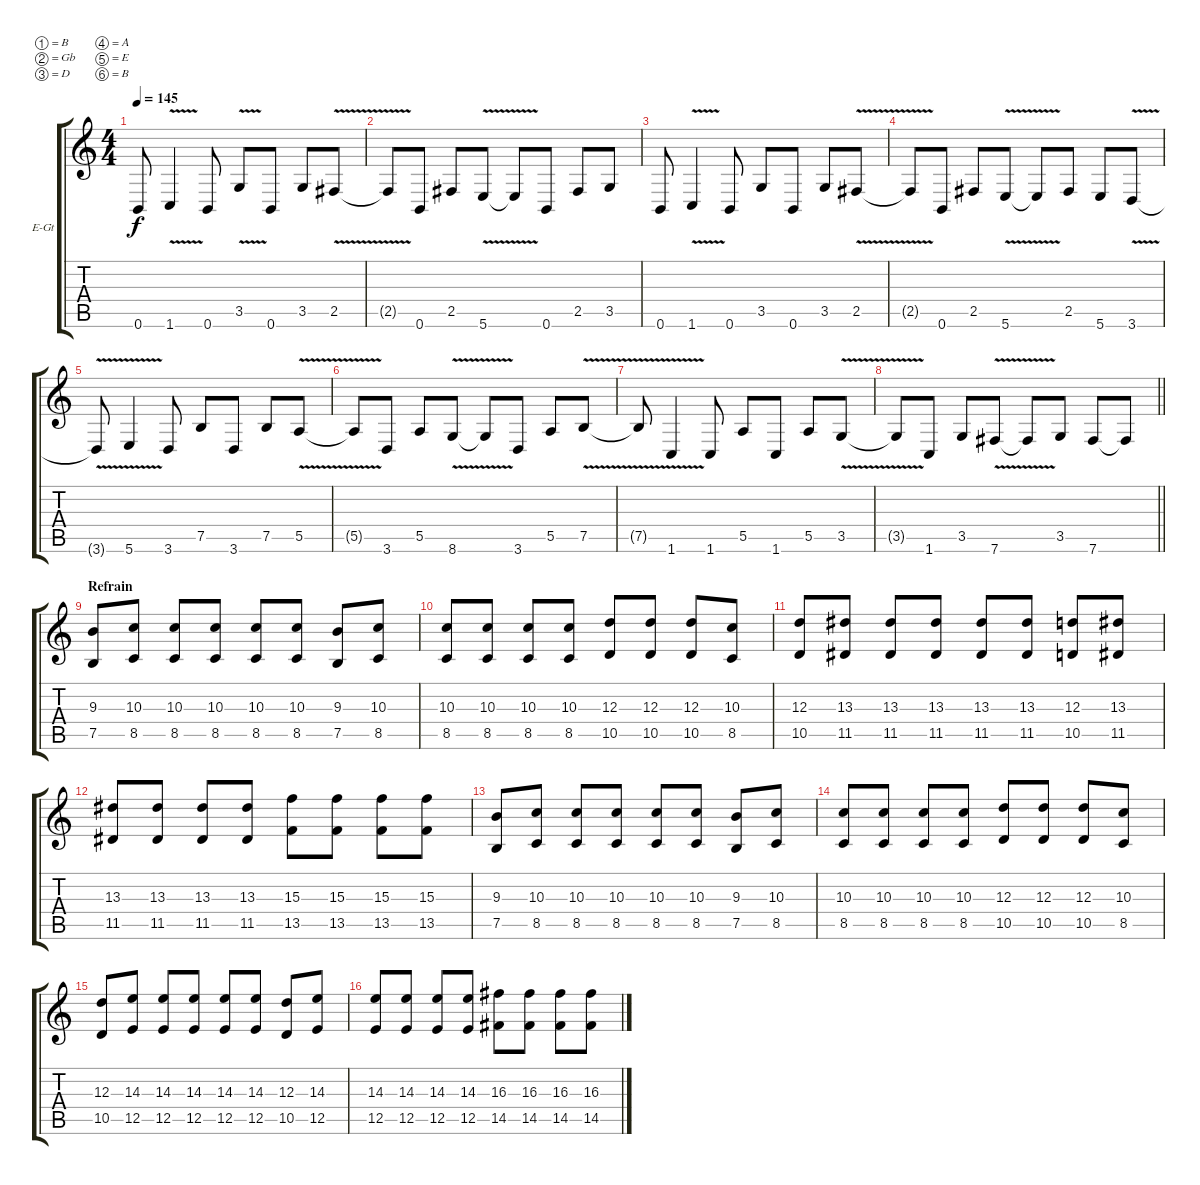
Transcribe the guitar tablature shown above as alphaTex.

\bracketExtendMode groupsimilarinstruments
\firstSystemTrackNameOrientation horizontal
\otherSystemsTrackNameOrientation horizontal
\track ("RG LEFT" "E-Gt") {instrument distortionguitar}
\staff {score tabs}
\tuning (B3 Gb3 D3 A2 E2 B1)
\ts (4 4)
\tempo 145
\clef g2
\ks c
0.6{t}.8{dy f} 1.6{v}.4 0.6.8 3.5{v}.8 0.6.8 3.5.8 2.5{v}.8 |
2.5{v t}.8 0.6.8 2.5.8 5.6{v}.8 5.6{v t}.8 0.6.8 2.5.8 3.5.8 |
0.6.8 1.6{v}.4 0.6.8 3.5.8 0.6.8 3.5.8 2.5{v}.8 |
2.5{v t}.8 0.6.8 2.5.8 5.6{v}.8 5.6{v t}.8 2.5.8 5.6.8 3.6{v}.8 |
3.6{v t}.8 5.6{v}.4 3.6.8 7.5.8 3.6.8 7.5.8 5.5{v}.8 |
5.5{v t}.8 3.6.8 5.5.8 8.6{v}.8 8.6{v t}.8 3.6.8 5.5.8 7.5{v}.8 |
7.5{v t}.8 1.6{v}.4 1.6.8 5.5.8 1.6.8 5.5.8 3.5{v}.8 |
\barLineRight lightlight
3.5{v t}.8 1.6.8 3.5.8 7.6{v}.8 7.6{v t}.8 3.5.8 7.6.8 7.6{t}.8 |
\section ("" "Refrain")
(9.3 7.5).8 (10.3 8.5).8 (10.3 8.5).8 (10.3 8.5).8 (10.3 8.5).8 (10.3 8.5).8 (9.3 7.5).8 (10.3 8.5).8 |
(10.3 8.5).8 (10.3 8.5).8 (10.3 8.5).8 (10.3 8.5).8 (12.3 10.5).8 (12.3 10.5).8 (12.3 10.5).8 (10.3 8.5).8 |
(12.3 10.5).8 (13.3 11.5).8 (13.3 11.5).8 (13.3 11.5).8 (13.3 11.5).8 (13.3 11.5).8 (12.3 10.5).8 (13.3 11.5).8 |
(13.3 11.5).8 (13.3 11.5).8 (13.3 11.5).8 (13.3 11.5).8 (15.3 13.5).8 (15.3 13.5).8 (15.3 13.5).8 (15.3 13.5).8 |
(9.3 7.5).8 (10.3 8.5).8 (10.3 8.5).8 (10.3 8.5).8 (10.3 8.5).8 (10.3 8.5).8 (9.3 7.5).8 (10.3 8.5).8 |
(10.3 8.5).8 (10.3 8.5).8 (10.3 8.5).8 (10.3 8.5).8 (12.3 10.5).8 (12.3 10.5).8 (12.3 10.5).8 (10.3 8.5).8 |
(12.3 10.5).8 (14.3 12.5).8 (14.3 12.5).8 (14.3 12.5).8 (14.3 12.5).8 (14.3 12.5).8 (12.3 10.5).8 (14.3 12.5).8 |
(14.3 12.5).8 (14.3 12.5).8 (14.3 12.5).8 (14.3 12.5).8 (16.3 14.5).8 (16.3 14.5).8 (16.3 14.5).8 (16.3 14.5).8
